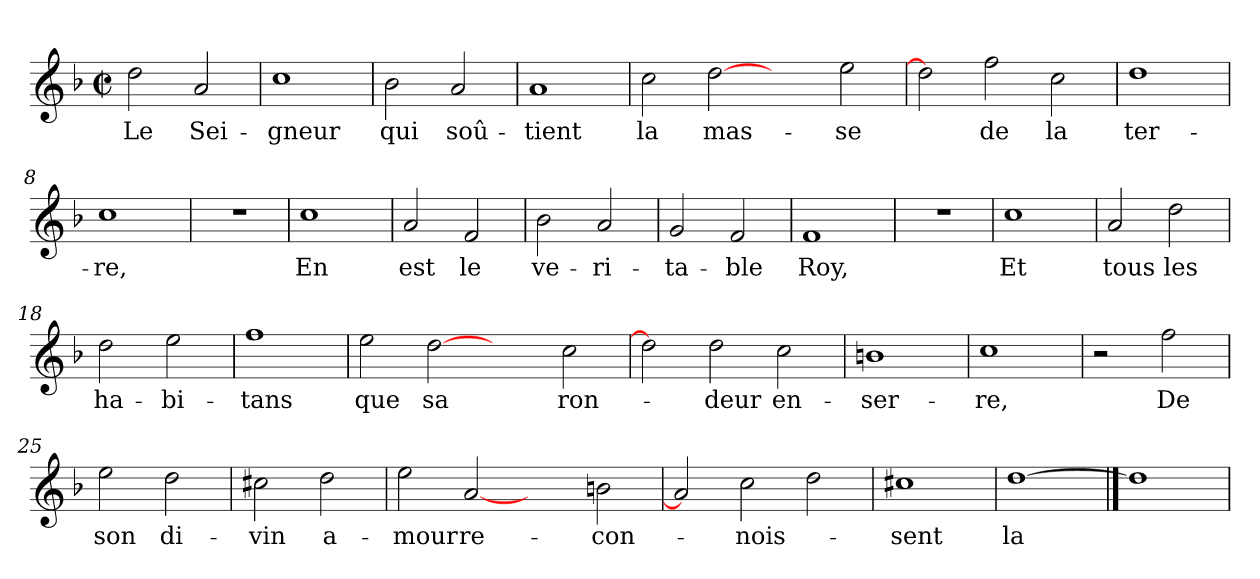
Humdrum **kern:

**kern	**text
*part1	*part1
*staff1	*staff1
*clefG2	*
*k[b-]	*
*F:	*
*M2/2	*
*met(c|)	*
=1	=1
2dd\	Le
2a/	Sei-
=2	=2
1cc	-gneur
=3	=3
2b-\	qui
2a/	soû-
=4	=4
1a	-tient
=5	=5
2cc\	la
[2dd	mas-
2ryy	.
2ee\	-se
=6	=6
2dd]	.
2ff\	de
2cc\	la
!!LO:LB:g=z
=7	=7
1dd	ter-
=8	=8
1cc	-re,
=9	=9
1r	.
=10	=10
1cc	En
=11	=11
2a/	est
2f/	le
=12	=12
2b-\	ve-
2a/	-ri-
=13	=13
2g/	-ta-
2f/	-ble
=14	=14
1f	Roy,
!!LO:LB:g=z
=15	=15
1r	.
=16	=16
1cc	Et
=17	=17
2a/	tous
2dd\	les
=18	=18
2dd\	ha-
2ee\	-bi-
=19	=19
1ff	-tans
=20	=20
2ee\	que
[2dd	sa
2ryy	.
2cc\	ron-
=21	=21
2dd]	.
2dd\	-deur
2cc\	en-
!!LO:LB:g=z
=22	=22
1bn	-ser-
=23	=23
1cc	-re,
=24	=24
2r	.
2ff\	De
=25	=25
2ee\	son
2dd\	di-
=26	=26
2cc#X\	-vin
2dd\	a-
=27	=27
2ee\	-mour
[2a	re-
2ryy	.
2bn\	-con-
=28	=28
2a]	.
2cc\	-nois-
2dd\	.
=29	=29
1cc#X	-sent
=30	=30
[1dd	la
==31	==31
1dd]	.
=	=
*-	*-
